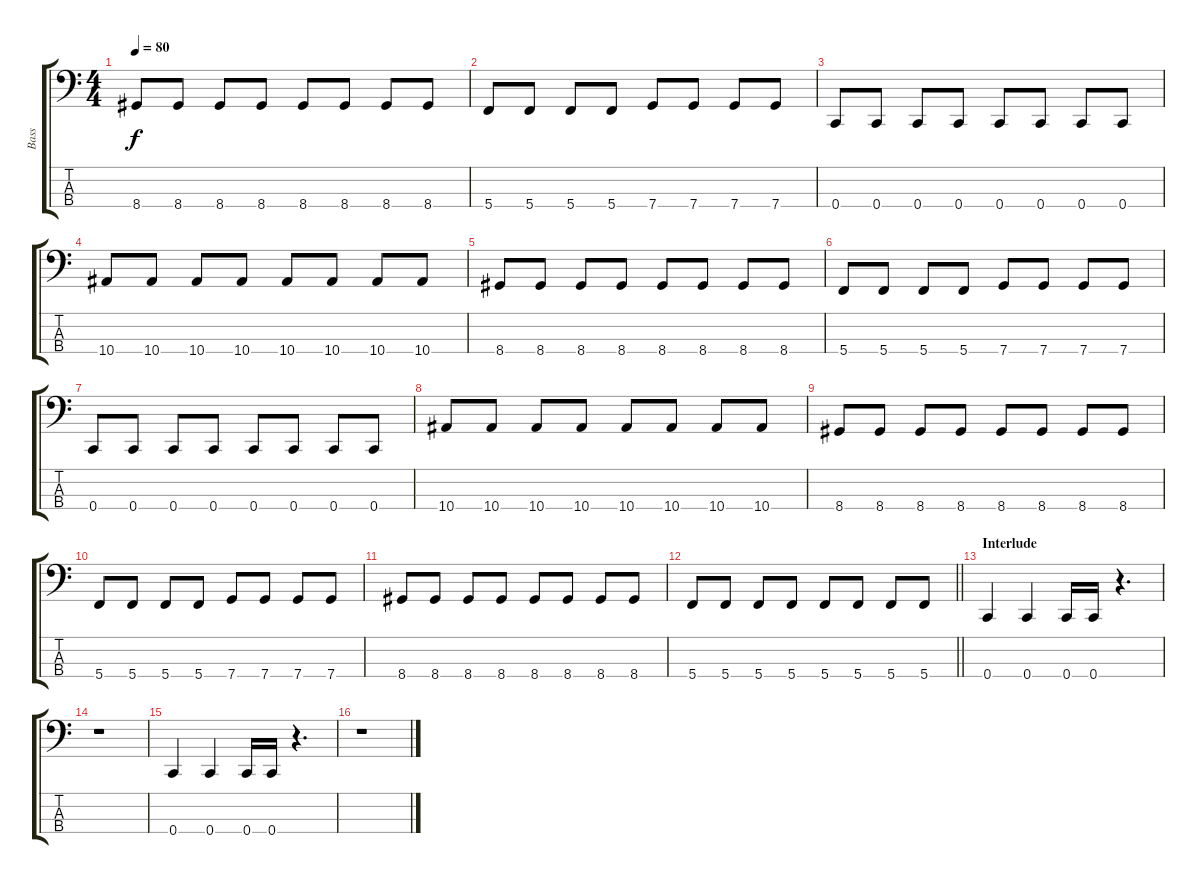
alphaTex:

\track ("Bass" "Bass") {instrument electricbassfinger}
\staff {score tabs}
\tuning (F2 C2 G1 C1) {hide}
\ts (4 4)
\tempo 80
\clef f4
\ks c
8.4.8{dy f} 8.4.8 8.4.8 8.4.8 8.4.8 8.4.8 8.4.8 8.4.8 |
5.4.8 5.4.8 5.4.8 5.4.8 7.4.8 7.4.8 7.4.8 7.4.8 |
0.4.8 0.4.8 0.4.8 0.4.8 0.4.8 0.4.8 0.4.8 0.4.8 |
10.4.8 10.4.8 10.4.8 10.4.8 10.4.8 10.4.8 10.4.8 10.4.8 |
8.4.8 8.4.8 8.4.8 8.4.8 8.4.8 8.4.8 8.4.8 8.4.8 |
5.4.8 5.4.8 5.4.8 5.4.8 7.4.8 7.4.8 7.4.8 7.4.8 |
0.4.8 0.4.8 0.4.8 0.4.8 0.4.8 0.4.8 0.4.8 0.4.8 |
10.4.8 10.4.8 10.4.8 10.4.8 10.4.8 10.4.8 10.4.8 10.4.8 |
8.4.8 8.4.8 8.4.8 8.4.8 8.4.8 8.4.8 8.4.8 8.4.8 |
5.4.8 5.4.8 5.4.8 5.4.8 7.4.8 7.4.8 7.4.8 7.4.8 |
8.4.8 8.4.8 8.4.8 8.4.8 8.4.8 8.4.8 8.4.8 8.4.8 |
\barLineRight lightlight
5.4.8 5.4.8 5.4.8 5.4.8 5.4.8 5.4.8 5.4.8 5.4.8 |
\section ("" "Interlude")
0.4.4 0.4.4 0.4.16 0.4.16 r.4{d} |
r.1 |
0.4.4 0.4.4 0.4.16 0.4.16 r.4{d} |
r.1
